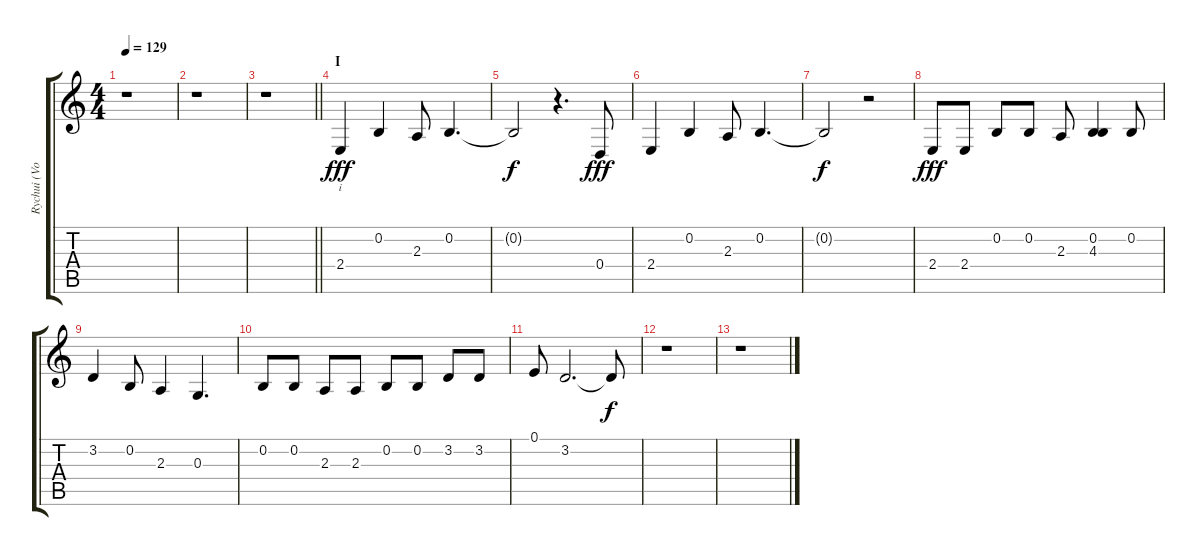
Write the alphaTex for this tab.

\track ("Rychui (Voice)" "Rychui (Vo") {instrument pad1newage}
\staff {score tabs}
\tuning (E4 B3 G3 D3 A2 E2) {hide}
\ts (4 4)
\tempo 129
\clef g2
\ks c
r.1{dy fff} |
r.1 |
\barLineRight lightlight
r.1 |
\section ("" "I")
2.4.4{lyrics (0 "i") lyrics (1 "") lyrics (2 "") lyrics (3 "") lyrics (4 "")} 0.2.4 2.3.8 0.2.4{d} |
0.2{t}.2{dy f} r.4{d} 0.4.8{dy fff} |
2.4.4 0.2.4 2.3.8 0.2.4{d} |
0.2{t}.2{dy f} r.2 |
2.4.8{dy fff} 2.4.8 0.2.8 0.2.8 2.3.8 (0.2 4.3).4 0.2.8 |
3.2.4 0.2.8 2.3.4 0.3.4{d} |
0.2.8 0.2.8 2.3.8 2.3.8 0.2.8 0.2.8 3.2.8 3.2.8 |
0.1.8 3.2.2{d} 3.2{t}.8{dy f} |
r.1 |
r.1
